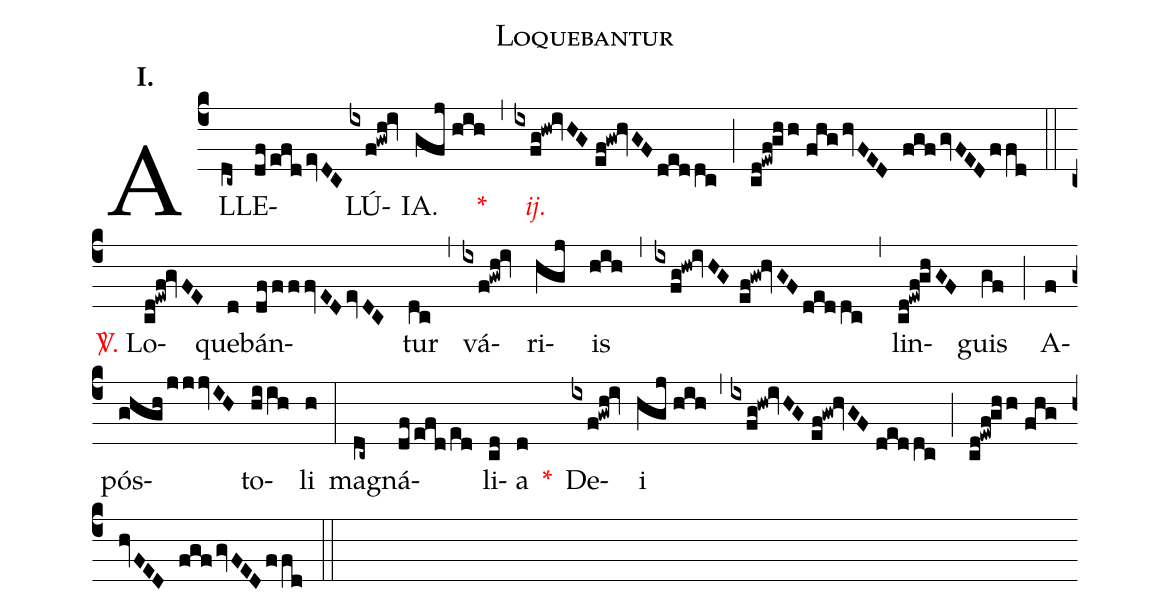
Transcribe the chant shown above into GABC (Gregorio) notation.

name:Loquebantur;
mode:I.;
office-part:Alleluia;
%%
(c4) AL(dc~)LE(df/efd/evDC)LÚ(ixf!gwh!iv)IA.(gfj//hih) <v>\red{*}</v>(,) <v>\redit{ij.}</v>(ixfg!hw!ivHG//ef!gw!hvGF/deddc) (;) (cd!ewf!ghh//fhg/hvFED fgf/gvFED/ffd) (::) <v>\red{\Vbar.}</v> Lo(cd!ewf!gvFE)que(d)bán(dffffvED/evDC)tur(dc) (,) vá(ixf!gwh!iv)ri(hgj)is(hih) (,) (ixfg!hw!ivHG//ef!gw!hvGF/deddc) (,) lin(cd!ewf!ghGF)guis(gf) (;) A(f)pós(ghgh/jjjvIH)to(hiih)li(h) (:) ma(dc~)gná(df/efd/ed)li(cd)a(d) <v>\red{*}</v>() De(ixf!gwh!iv)i(hgj//hih) (,) (ixfg!hw!ivHG//ef!gw!hvGF//deddc) (;) (cd!ewf!ghh//fhg/hvFED fgf/gvFED/ffd) (::)
